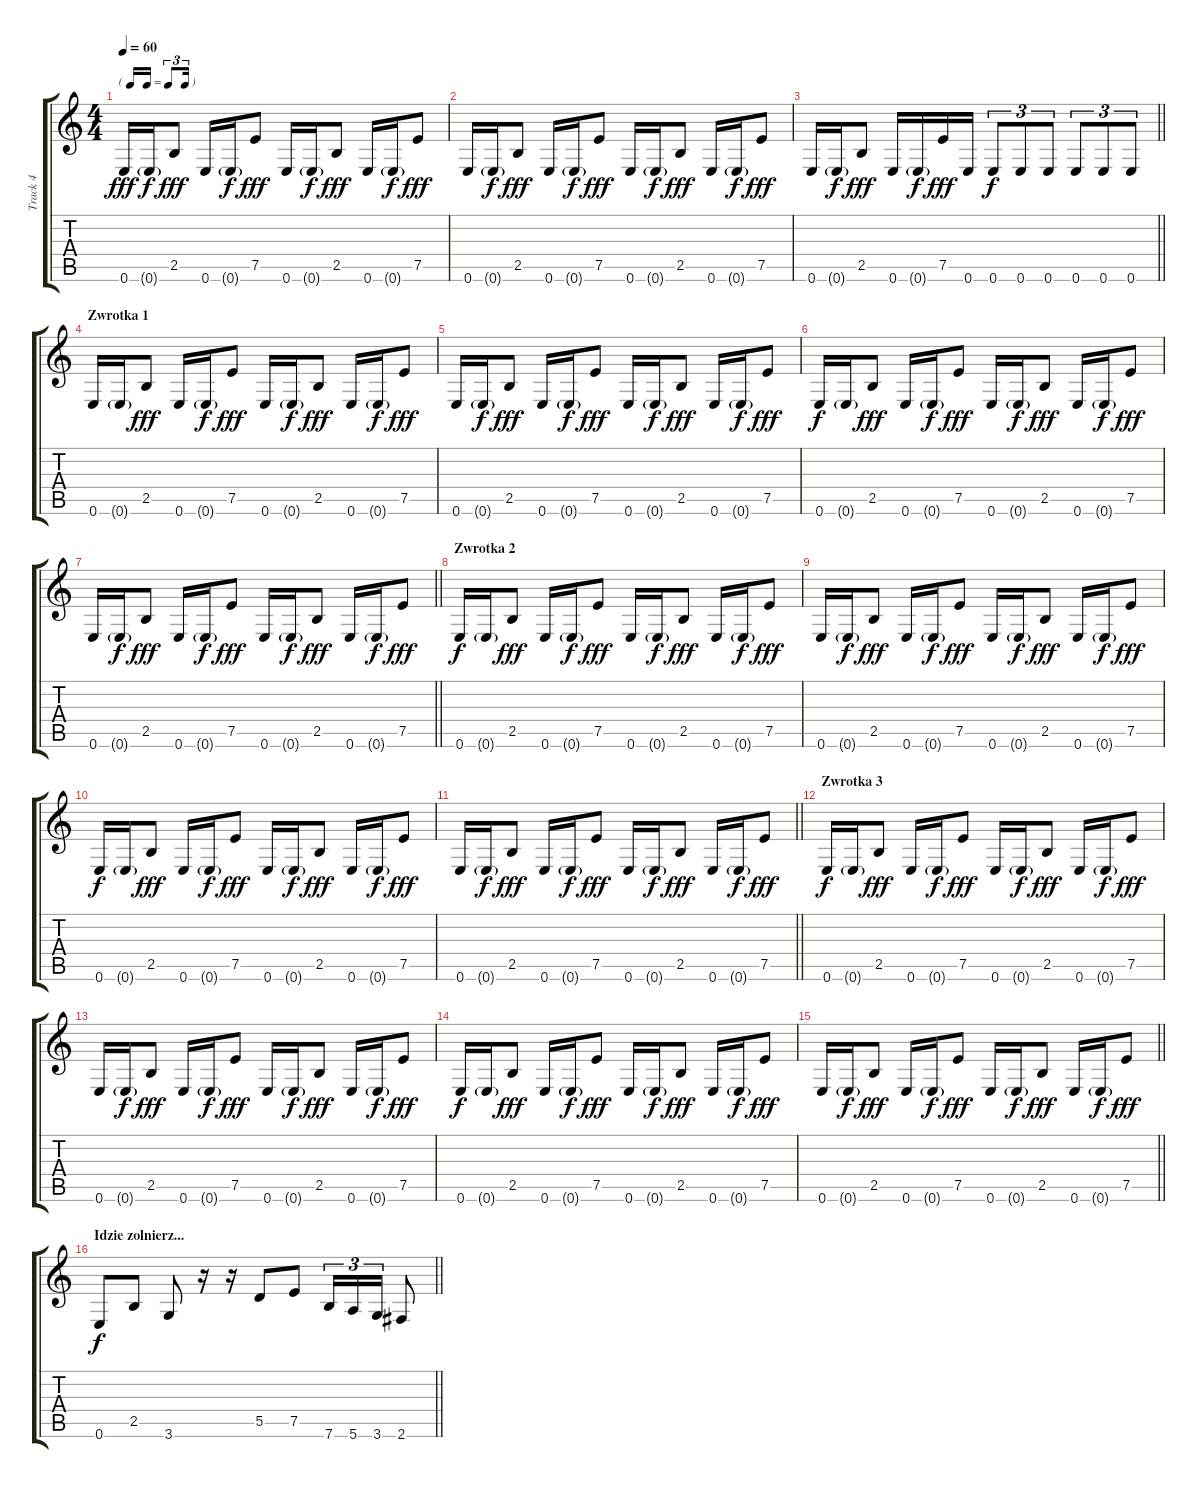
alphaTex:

\track ("Track 4" "Track 4") {instrument electricbassfinger}
\staff {score tabs}
\tuning (E4 B3 G3 D3 A2 E2) {hide}
\ts (4 4)
\tf triplet16th
\tempo 60
\clef g2
\ks c
0.6.16{dy fff} 0.6{g}.16{dy f} 2.5.8{dy fff} 0.6.16 0.6{g}.16{dy f} 7.5.8{dy fff} 0.6.16 0.6{g}.16{dy f} 2.5.8{dy fff} 0.6.16 0.6{g}.16{dy f} 7.5.8{dy fff} |
0.6.16 0.6{g}.16{dy f} 2.5.8{dy fff} 0.6.16 0.6{g}.16{dy f} 7.5.8{dy fff} 0.6.16 0.6{g}.16{dy f} 2.5.8{dy fff} 0.6.16 0.6{g}.16{dy f} 7.5.8{dy fff} |
\barLineRight lightlight
0.6.16 0.6{g}.16{dy f} 2.5.8{dy fff} 0.6.16 0.6{g}.16{dy f} 7.5.16{dy fff} 0.6.16 0.6.8{tu (3 2) dy f} 0.6.8{tu (3 2)} 0.6.8{tu (3 2)} 0.6.8{tu (3 2)} 0.6.8{tu (3 2)} 0.6.8{tu (3 2)} |
\section ("" "Zwrotka 1")
0.6.16 0.6{g}.16 2.5.8{dy fff} 0.6.16 0.6{g}.16{dy f} 7.5.8{dy fff} 0.6.16 0.6{g}.16{dy f} 2.5.8{dy fff} 0.6.16 0.6{g}.16{dy f} 7.5.8{dy fff} |
0.6.16 0.6{g}.16{dy f} 2.5.8{dy fff} 0.6.16 0.6{g}.16{dy f} 7.5.8{dy fff} 0.6.16 0.6{g}.16{dy f} 2.5.8{dy fff} 0.6.16 0.6{g}.16{dy f} 7.5.8{dy fff} |
0.6.16{dy f} 0.6{g}.16 2.5.8{dy fff} 0.6.16 0.6{g}.16{dy f} 7.5.8{dy fff} 0.6.16 0.6{g}.16{dy f} 2.5.8{dy fff} 0.6.16 0.6{g}.16{dy f} 7.5.8{dy fff} |
\barLineRight lightlight
0.6.16 0.6{g}.16{dy f} 2.5.8{dy fff} 0.6.16 0.6{g}.16{dy f} 7.5.8{dy fff} 0.6.16 0.6{g}.16{dy f} 2.5.8{dy fff} 0.6.16 0.6{g}.16{dy f} 7.5.8{dy fff} |
\section ("" "Zwrotka 2")
0.6.16{dy f} 0.6{g}.16 2.5.8{dy fff} 0.6.16 0.6{g}.16{dy f} 7.5.8{dy fff} 0.6.16 0.6{g}.16{dy f} 2.5.8{dy fff} 0.6.16 0.6{g}.16{dy f} 7.5.8{dy fff} |
0.6.16 0.6{g}.16{dy f} 2.5.8{dy fff} 0.6.16 0.6{g}.16{dy f} 7.5.8{dy fff} 0.6.16 0.6{g}.16{dy f} 2.5.8{dy fff} 0.6.16 0.6{g}.16{dy f} 7.5.8{dy fff} |
0.6.16{dy f} 0.6{g}.16 2.5.8{dy fff} 0.6.16 0.6{g}.16{dy f} 7.5.8{dy fff} 0.6.16 0.6{g}.16{dy f} 2.5.8{dy fff} 0.6.16 0.6{g}.16{dy f} 7.5.8{dy fff} |
\barLineRight lightlight
0.6.16 0.6{g}.16{dy f} 2.5.8{dy fff} 0.6.16 0.6{g}.16{dy f} 7.5.8{dy fff} 0.6.16 0.6{g}.16{dy f} 2.5.8{dy fff} 0.6.16 0.6{g}.16{dy f} 7.5.8{dy fff} |
\section ("" "Zwrotka 3")
0.6.16{dy f} 0.6{g}.16 2.5.8{dy fff} 0.6.16 0.6{g}.16{dy f} 7.5.8{dy fff} 0.6.16 0.6{g}.16{dy f} 2.5.8{dy fff} 0.6.16 0.6{g}.16{dy f} 7.5.8{dy fff} |
0.6.16 0.6{g}.16{dy f} 2.5.8{dy fff} 0.6.16 0.6{g}.16{dy f} 7.5.8{dy fff} 0.6.16 0.6{g}.16{dy f} 2.5.8{dy fff} 0.6.16 0.6{g}.16{dy f} 7.5.8{dy fff} |
0.6.16{dy f} 0.6{g}.16 2.5.8{dy fff} 0.6.16 0.6{g}.16{dy f} 7.5.8{dy fff} 0.6.16 0.6{g}.16{dy f} 2.5.8{dy fff} 0.6.16 0.6{g}.16{dy f} 7.5.8{dy fff} |
\barLineRight lightlight
0.6.16 0.6{g}.16{dy f} 2.5.8{dy fff} 0.6.16 0.6{g}.16{dy f} 7.5.8{dy fff} 0.6.16 0.6{g}.16{dy f} 2.5.8{dy fff} 0.6.16 0.6{g}.16{dy f} 7.5.8{dy fff} |
\section ("" "Idzie zolnierz...")
\barLineRight lightlight
0.6.8{dy f} 2.5.8 3.6.8 r.16 r.16 5.5.8 7.5.8 7.6.16{tu (3 2)} 5.6.16{tu (3 2)} 3.6.16{tu (3 2)} 2.6.8
